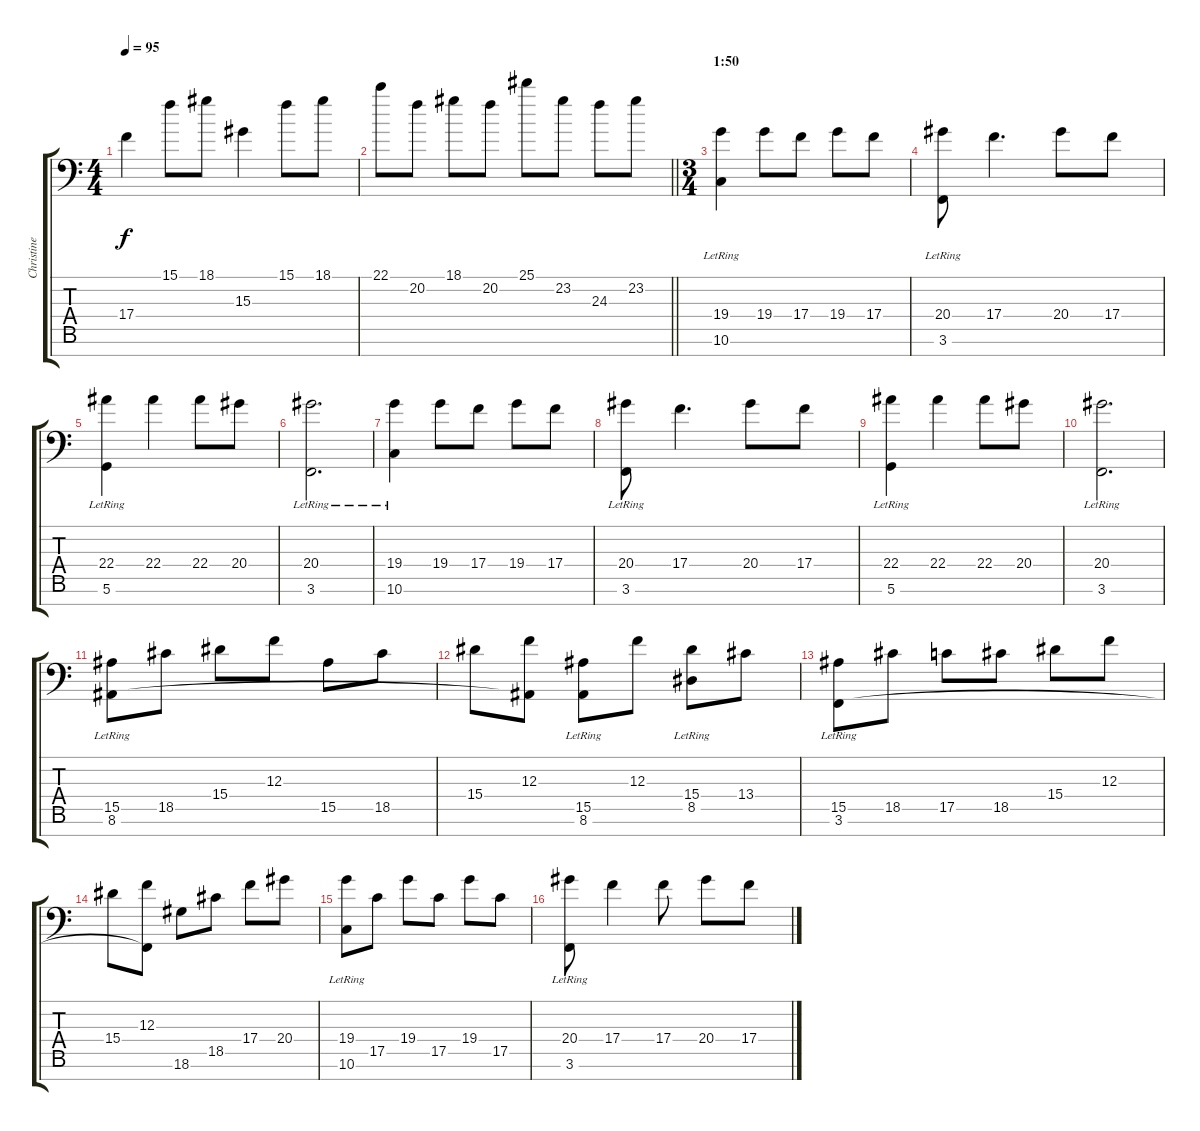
\track ("Christine S." "Christine ") {instrument electricgrandpiano}
\staff {score tabs}
\tuning (D4 A3 F3 C3 G2 D2 A1) {hide}
\ts (4 4)
\tempo 95
\clef f4
\ks c
17.4.4{dy f} 15.1.8 18.1.8 15.3.4 15.1.8 18.1.8 |
\barLineRight lightlight
22.1.8 20.2.8 18.1.8 20.2.8 25.1.8 23.2.8 24.3.8 23.2.8 |
\ts (3 4)
\section ("" "1:50")
(19.4 10.6{lr}).4{volume 12} 19.4.8 17.4.8 19.4.8 17.4.8 |
(20.4 3.6{lr}).8 17.4.4{d} 20.4.8 17.4.8 |
(22.4 5.6{lr}).4 22.4.4 22.4.8 20.4.8 |
(20.4 3.6{lr}).2{d} |
(19.4 10.6{lr}).4 19.4.8 17.4.8 19.4.8 17.4.8 |
(20.4 3.6{lr}).8 17.4.4{d} 20.4.8 17.4.8 |
(22.4 5.6{lr}).4 22.4.4 22.4.8 20.4.8 |
(20.4 3.6{lr}).2{d} |
(15.5 8.6{lr}).8 18.5.8 15.4.8 12.3.8 15.5.8 18.5.8 |
15.4.8 (12.3 8.6{t}).8 (15.5 8.6{lr}).8 12.3.8 (15.4 8.5{lr}).8 13.4.8 |
(15.5 3.6{lr}).8 18.5.8 17.5.8 18.5.8 15.4.8 12.3.8 |
15.4.8 (12.3 3.6{t}).8 18.6.8 18.5.8 17.4.8 20.4.8 |
(19.4 10.6{lr}).8 17.5.8 19.4.8 17.5.8 19.4.8 17.5.8 |
(20.4 3.6{lr}).8 17.4.4 17.4.8 20.4.8 17.4.8
